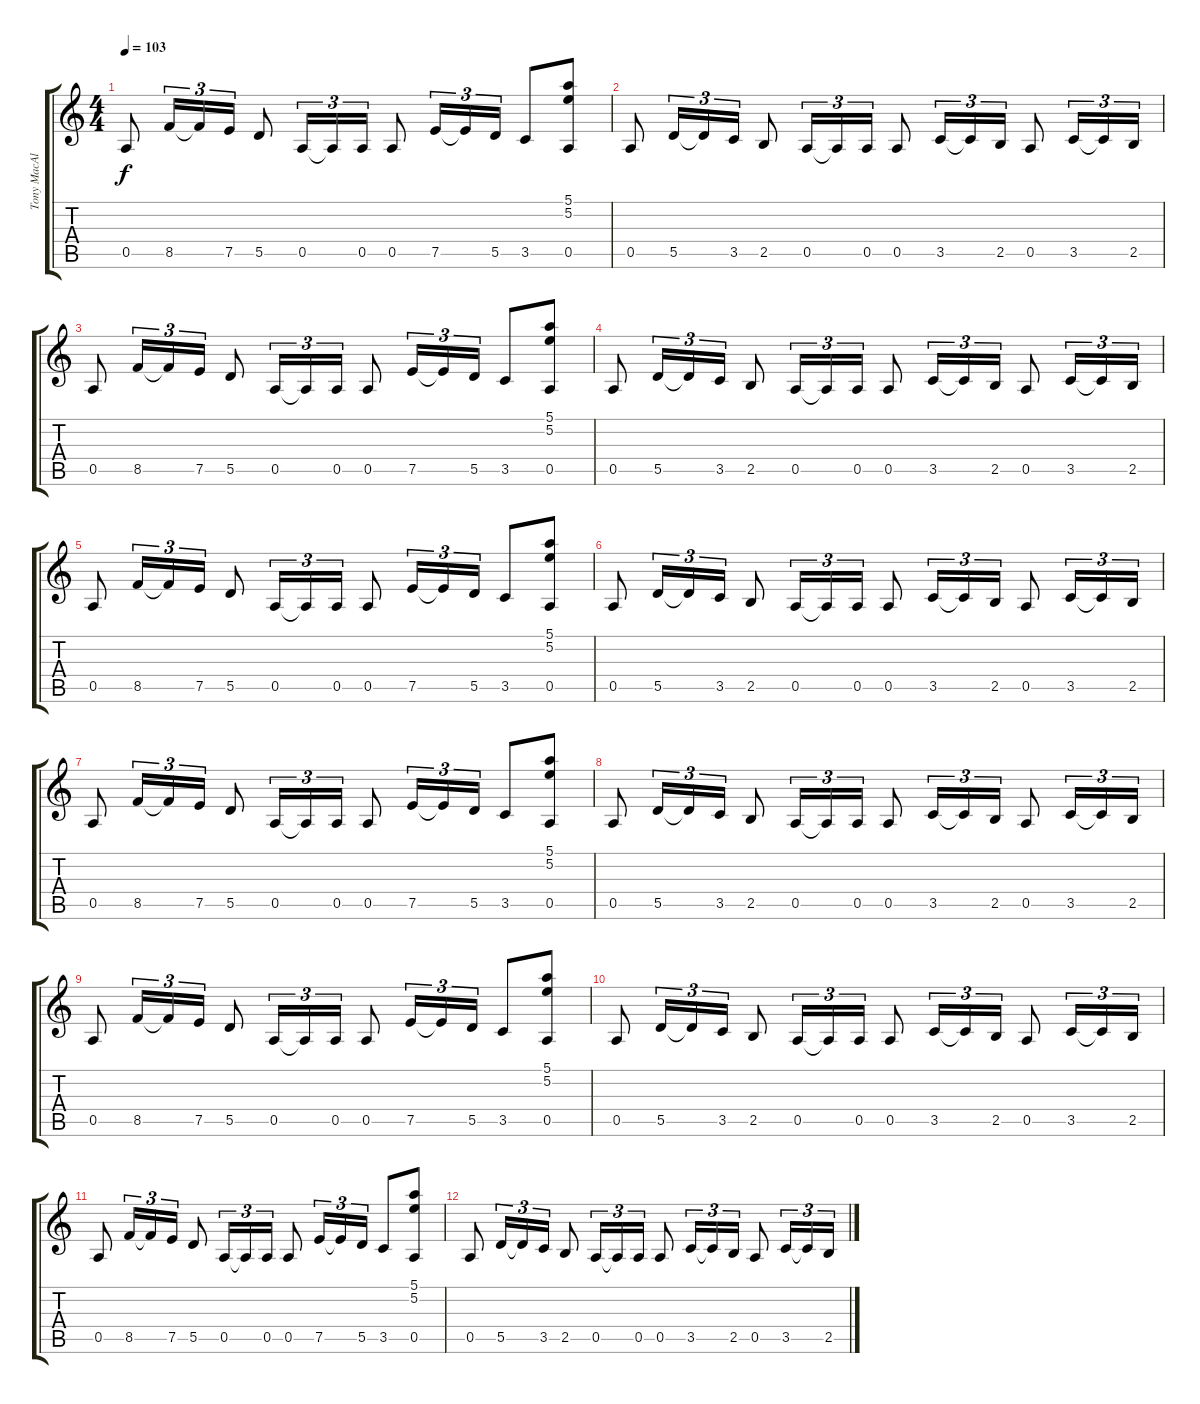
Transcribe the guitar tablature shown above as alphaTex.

\track ("Tony MacAlpine" "Tony MacAl") {instrument overdrivenguitar}
\staff {score tabs}
\tuning (E4 B3 G3 D3 A2 E2) {hide}
\ts (4 4)
\tempo 103
\clef g2
\ks c
0.5.8{dy f} 8.5.16{tu (3 2)} 8.5{t}.16{tu (3 2)} 7.5.16{tu (3 2)} 5.5.8 0.5.16{tu (3 2)} 0.5{t}.16{tu (3 2)} 0.5.16{tu (3 2)} 0.5.8 7.5.16{tu (3 2)} 7.5{t}.16{tu (3 2)} 5.5.16{tu (3 2)} 3.5.8 (5.1 5.2 0.5).8 |
0.5.8 5.5.16{tu (3 2)} 5.5{t}.16{tu (3 2)} 3.5.16{tu (3 2)} 2.5.8 0.5.16{tu (3 2)} 0.5{t}.16{tu (3 2)} 0.5.16{tu (3 2)} 0.5.8 3.5.16{tu (3 2)} 3.5{t}.16{tu (3 2)} 2.5.16{tu (3 2)} 0.5.8 3.5.16{tu (3 2)} 3.5{t}.16{tu (3 2)} 2.5.16{tu (3 2)} |
0.5.8 8.5.16{tu (3 2)} 8.5{t}.16{tu (3 2)} 7.5.16{tu (3 2)} 5.5.8 0.5.16{tu (3 2)} 0.5{t}.16{tu (3 2)} 0.5.16{tu (3 2)} 0.5.8 7.5.16{tu (3 2)} 7.5{t}.16{tu (3 2)} 5.5.16{tu (3 2)} 3.5.8 (5.1 5.2 0.5).8 |
0.5.8 5.5.16{tu (3 2)} 5.5{t}.16{tu (3 2)} 3.5.16{tu (3 2)} 2.5.8 0.5.16{tu (3 2)} 0.5{t}.16{tu (3 2)} 0.5.16{tu (3 2)} 0.5.8 3.5.16{tu (3 2)} 3.5{t}.16{tu (3 2)} 2.5.16{tu (3 2)} 0.5.8 3.5.16{tu (3 2)} 3.5{t}.16{tu (3 2)} 2.5.16{tu (3 2)} |
0.5.8 8.5.16{tu (3 2)} 8.5{t}.16{tu (3 2)} 7.5.16{tu (3 2)} 5.5.8 0.5.16{tu (3 2)} 0.5{t}.16{tu (3 2)} 0.5.16{tu (3 2)} 0.5.8 7.5.16{tu (3 2)} 7.5{t}.16{tu (3 2)} 5.5.16{tu (3 2)} 3.5.8 (5.1 5.2 0.5).8 |
0.5.8 5.5.16{tu (3 2)} 5.5{t}.16{tu (3 2)} 3.5.16{tu (3 2)} 2.5.8 0.5.16{tu (3 2)} 0.5{t}.16{tu (3 2)} 0.5.16{tu (3 2)} 0.5.8 3.5.16{tu (3 2)} 3.5{t}.16{tu (3 2)} 2.5.16{tu (3 2)} 0.5.8 3.5.16{tu (3 2)} 3.5{t}.16{tu (3 2)} 2.5.16{tu (3 2)} |
0.5.8 8.5.16{tu (3 2)} 8.5{t}.16{tu (3 2)} 7.5.16{tu (3 2)} 5.5.8 0.5.16{tu (3 2)} 0.5{t}.16{tu (3 2)} 0.5.16{tu (3 2)} 0.5.8 7.5.16{tu (3 2)} 7.5{t}.16{tu (3 2)} 5.5.16{tu (3 2)} 3.5.8 (5.1 5.2 0.5).8 |
0.5.8 5.5.16{tu (3 2)} 5.5{t}.16{tu (3 2)} 3.5.16{tu (3 2)} 2.5.8 0.5.16{tu (3 2)} 0.5{t}.16{tu (3 2)} 0.5.16{tu (3 2)} 0.5.8 3.5.16{tu (3 2)} 3.5{t}.16{tu (3 2)} 2.5.16{tu (3 2)} 0.5.8 3.5.16{tu (3 2)} 3.5{t}.16{tu (3 2)} 2.5.16{tu (3 2)} |
0.5.8 8.5.16{tu (3 2)} 8.5{t}.16{tu (3 2)} 7.5.16{tu (3 2)} 5.5.8 0.5.16{tu (3 2)} 0.5{t}.16{tu (3 2)} 0.5.16{tu (3 2)} 0.5.8 7.5.16{tu (3 2)} 7.5{t}.16{tu (3 2)} 5.5.16{tu (3 2)} 3.5.8 (5.1 5.2 0.5).8 |
0.5.8 5.5.16{tu (3 2)} 5.5{t}.16{tu (3 2)} 3.5.16{tu (3 2)} 2.5.8 0.5.16{tu (3 2)} 0.5{t}.16{tu (3 2)} 0.5.16{tu (3 2)} 0.5.8 3.5.16{tu (3 2)} 3.5{t}.16{tu (3 2)} 2.5.16{tu (3 2)} 0.5.8 3.5.16{tu (3 2)} 3.5{t}.16{tu (3 2)} 2.5.16{tu (3 2)} |
0.5.8{volume 0} 8.5.16{tu (3 2)} 8.5{t}.16{tu (3 2)} 7.5.16{tu (3 2)} 5.5.8 0.5.16{tu (3 2)} 0.5{t}.16{tu (3 2)} 0.5.16{tu (3 2)} 0.5.8 7.5.16{tu (3 2)} 7.5{t}.16{tu (3 2)} 5.5.16{tu (3 2)} 3.5.8 (5.1 5.2 0.5).8 |
0.5.8 5.5.16{tu (3 2)} 5.5{t}.16{tu (3 2)} 3.5.16{tu (3 2)} 2.5.8 0.5.16{tu (3 2)} 0.5{t}.16{tu (3 2)} 0.5.16{tu (3 2)} 0.5.8 3.5.16{tu (3 2)} 3.5{t}.16{tu (3 2)} 2.5.16{tu (3 2)} 0.5.8 3.5.16{tu (3 2)} 3.5{t}.16{tu (3 2)} 2.5.16{tu (3 2)}
